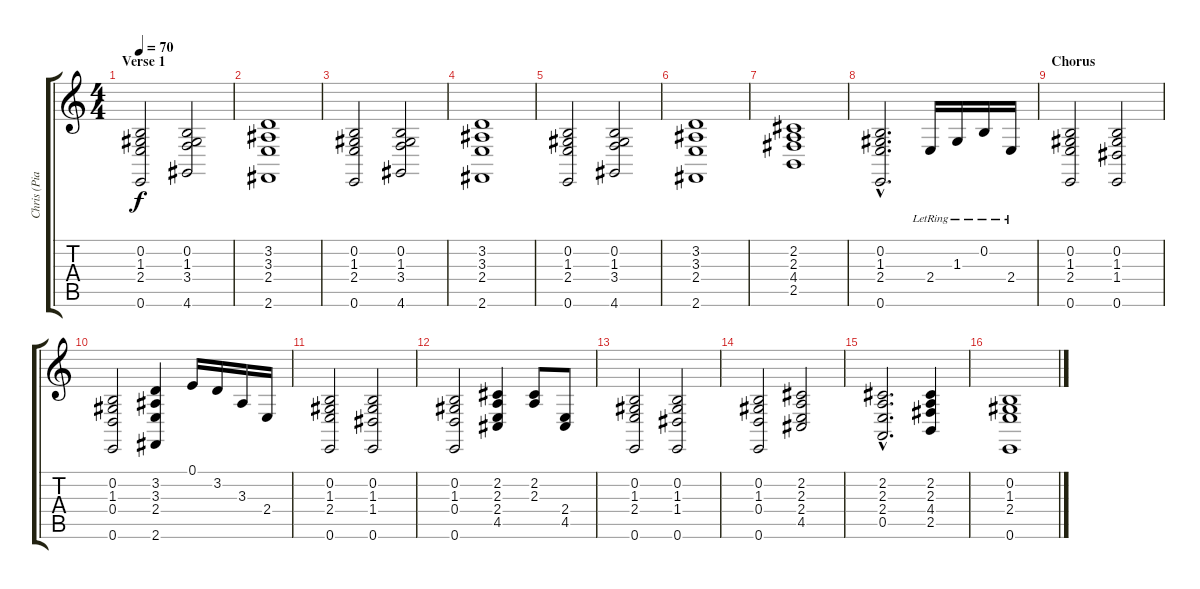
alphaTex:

\track ("Chris (Piano)" "Chris (Pia") {instrument acousticgrandpiano}
\staff {score tabs}
\tuning (E4 B3 G3 D3 A2 E2) {hide}
\ts (4 4)
\section ("" "Verse 1")
\tempo 70
\clef g2
\ks c
(0.2 1.3 2.4 0.6).2{dy f instrument acousticgrandpiano} (0.2 1.3 3.4 4.6).2 |
(3.2 3.3 2.4 2.6).1 |
(0.2 1.3 2.4 0.6).2 (0.2 1.3 3.4 4.6).2 |
(3.2 3.3 2.4 2.6).1 |
(0.2 1.3 2.4 0.6).2 (0.2 1.3 3.4 4.6).2 |
(3.2 3.3 2.4 2.6).1 |
(2.2 2.3 4.4 2.5).1 |
(0.2{hac} 1.3{hac} 2.4{hac} 0.6{hac}).2{d} 2.4{lr}.16 1.3{lr}.16 0.2{lr}.16 2.4{lr}.16 |
\section ("" "Chorus")
(0.2 1.3 2.4 0.6).2 (0.2 1.3 1.4 0.6).2 |
(0.2 1.3 0.4 0.6).2 (3.2 3.3 2.4 2.6).4 0.1.16 3.2.16 3.3.16 2.4.16 |
(0.2 1.3 2.4 0.6).2 (0.2 1.3 1.4 0.6).2 |
(0.2 1.3 0.4 0.6).2 (2.2 2.3 2.4 4.5).4 (2.2 2.3).8 (2.4 4.5).8 |
(0.2 1.3 2.4 0.6).2 (0.2 1.3 1.4 0.6).2 |
(0.2 1.3 0.4 0.6).2 (2.2 2.3 2.4 4.5).2 |
(2.2{hac} 2.3{hac} 2.4{hac} 0.5{hac}).2{d} (2.2 2.3 4.4 2.5).4 |
(0.2 1.3 2.4 0.6).1
